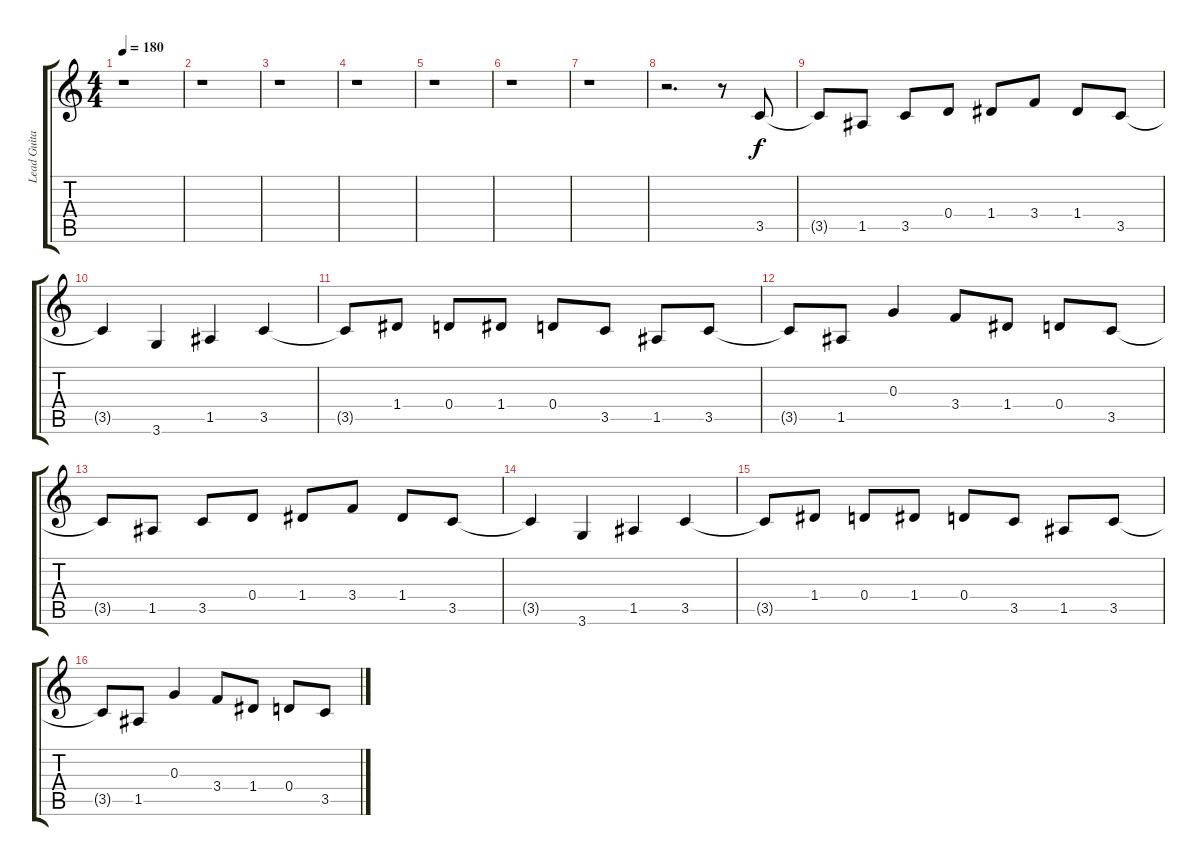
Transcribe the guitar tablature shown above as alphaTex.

\track ("Lead Guitar" "Lead Guita") {instrument overdrivenguitar}
\staff {score tabs}
\tuning (E4 B3 G3 D3 A2 E2) {hide}
\ts (4 4)
\tempo 180
\clef g2
\ks c
r.1{dy f instrument overdrivenguitar} |
r.1 |
r.1 |
r.1 |
r.1 |
r.1 |
r.1 |
r.2{d} r.8 3.5.8 |
3.5{t}.8 1.5.8 3.5.8 0.4.8 1.4.8 3.4.8 1.4.8 3.5.8 |
3.5{t}.4 3.6.4 1.5.4 3.5.4 |
3.5{t}.8 1.4.8 0.4.8 1.4.8 0.4.8 3.5.8 1.5.8 3.5.8 |
3.5{t}.8 1.5.8 0.3.4 3.4.8 1.4.8 0.4.8 3.5.8 |
3.5{t}.8 1.5.8 3.5.8 0.4.8 1.4.8 3.4.8 1.4.8 3.5.8 |
3.5{t}.4 3.6.4 1.5.4 3.5.4 |
3.5{t}.8 1.4.8 0.4.8 1.4.8 0.4.8 3.5.8 1.5.8 3.5.8 |
3.5{t}.8 1.5.8 0.3.4 3.4.8 1.4.8 0.4.8 3.5.8
